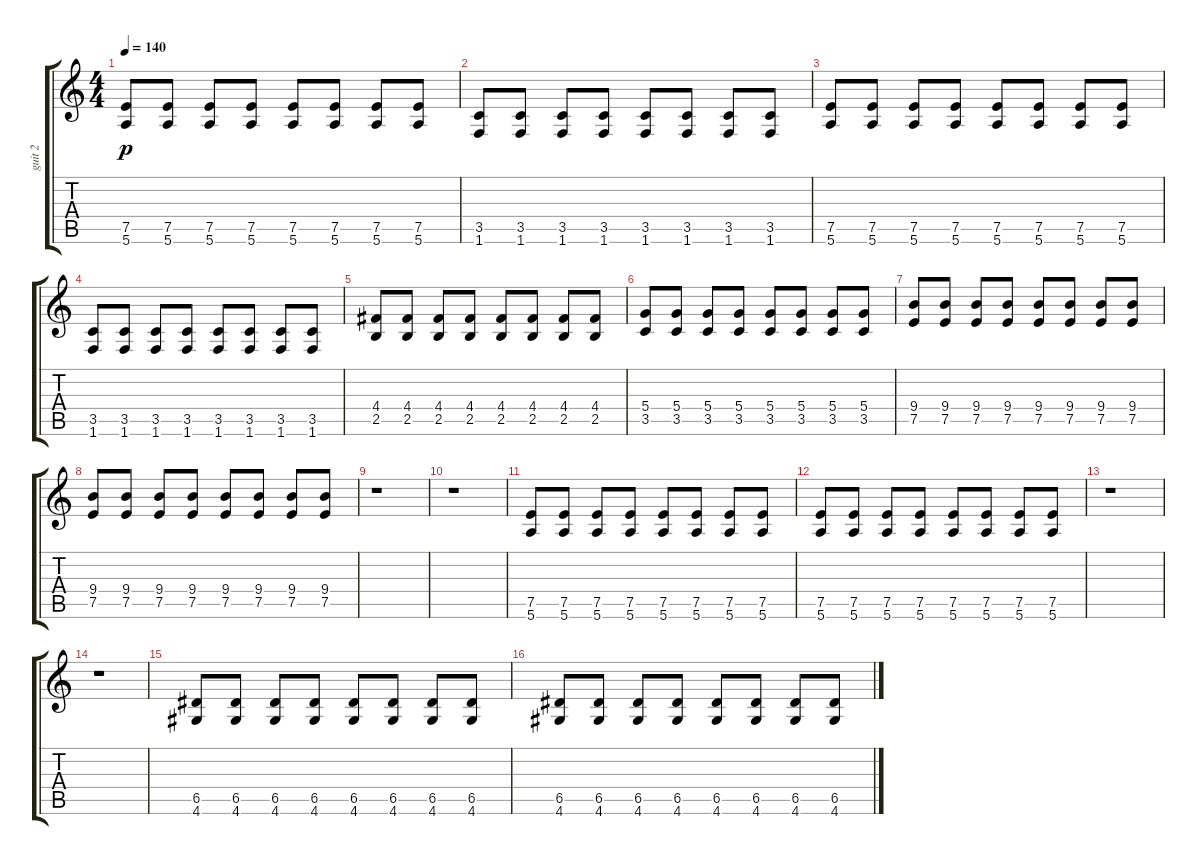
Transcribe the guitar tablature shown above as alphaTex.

\track ("guit 2" "guit 2") {instrument electricguitarmuted}
\staff {score tabs}
\tuning (E4 B3 G3 D3 A2 E2) {hide}
\ts (4 4)
\tempo 140
\clef g2
\ks c
(7.5 5.6).8{dy p} (7.5 5.6).8 (7.5 5.6).8 (7.5 5.6).8 (7.5 5.6).8 (7.5 5.6).8 (7.5 5.6).8 (7.5 5.6).8 |
(3.5 1.6).8 (3.5 1.6).8 (3.5 1.6).8 (3.5 1.6).8 (3.5 1.6).8 (3.5 1.6).8 (3.5 1.6).8 (3.5 1.6).8 |
(7.5 5.6).8 (7.5 5.6).8 (7.5 5.6).8 (7.5 5.6).8 (7.5 5.6).8 (7.5 5.6).8 (7.5 5.6).8 (7.5 5.6).8 |
(3.5 1.6).8 (3.5 1.6).8 (3.5 1.6).8 (3.5 1.6).8 (3.5 1.6).8 (3.5 1.6).8 (3.5 1.6).8 (3.5 1.6).8 |
(4.4 2.5).8 (4.4 2.5).8 (4.4 2.5).8 (4.4 2.5).8 (4.4 2.5).8 (4.4 2.5).8 (4.4 2.5).8 (4.4 2.5).8 |
(5.4 3.5).8 (5.4 3.5).8 (5.4 3.5).8 (5.4 3.5).8 (5.4 3.5).8 (5.4 3.5).8 (5.4 3.5).8 (5.4 3.5).8 |
(9.4 7.5).8 (9.4 7.5).8 (9.4 7.5).8 (9.4 7.5).8 (9.4 7.5).8 (9.4 7.5).8 (9.4 7.5).8 (9.4 7.5).8 |
(9.4 7.5).8 (9.4 7.5).8 (9.4 7.5).8 (9.4 7.5).8 (9.4 7.5).8 (9.4 7.5).8 (9.4 7.5).8 (9.4 7.5).8 |
r.1 |
r.1 |
(7.5 5.6).8 (7.5 5.6).8 (7.5 5.6).8 (7.5 5.6).8 (7.5 5.6).8 (7.5 5.6).8 (7.5 5.6).8 (7.5 5.6).8 |
(7.5 5.6).8 (7.5 5.6).8 (7.5 5.6).8 (7.5 5.6).8 (7.5 5.6).8 (7.5 5.6).8 (7.5 5.6).8 (7.5 5.6).8 |
r.1 |
r.1 |
(6.5 4.6).8 (6.5 4.6).8 (6.5 4.6).8 (6.5 4.6).8 (6.5 4.6).8 (6.5 4.6).8 (6.5 4.6).8 (6.5 4.6).8 |
(6.5 4.6).8 (6.5 4.6).8 (6.5 4.6).8 (6.5 4.6).8 (6.5 4.6).8 (6.5 4.6).8 (6.5 4.6).8 (6.5 4.6).8
